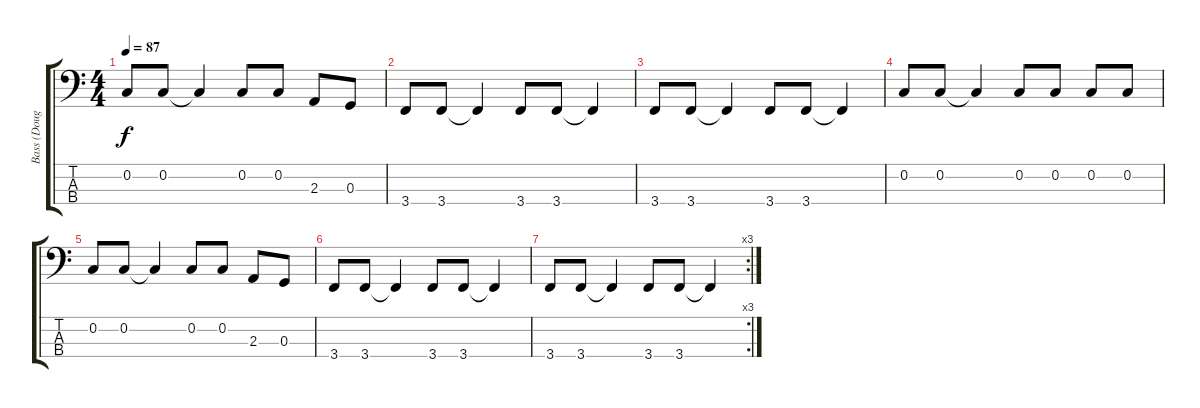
\track ("Bass (Doug Yule)" "Bass (Doug") {instrument electricbasspick}
\staff {score tabs}
\tuning (F2 C2 G1 D1) {hide}
\ts (4 4)
\tempo 87
\clef f4
\ks c
0.2.8{dy f} 0.2.8 0.2{t}.4 0.2.8 0.2.8 2.3.8 0.3.8 |
3.4.8 3.4.8 3.4{t}.4 3.4.8 3.4.8 3.4{t}.4 |
3.4.8 3.4.8 3.4{t}.4 3.4.8 3.4.8 3.4{t}.4 |
0.2.8 0.2.8 0.2{t}.4 0.2.8 0.2.8 0.2.8 0.2.8 |
0.2.8 0.2.8 0.2{t}.4 0.2.8 0.2.8 2.3.8 0.3.8 |
3.4.8 3.4.8 3.4{t}.4 3.4.8 3.4.8 3.4{t}.4 |
\rc 3
3.4.8 3.4.8 3.4{t}.4 3.4.8 3.4.8 3.4{t}.4
